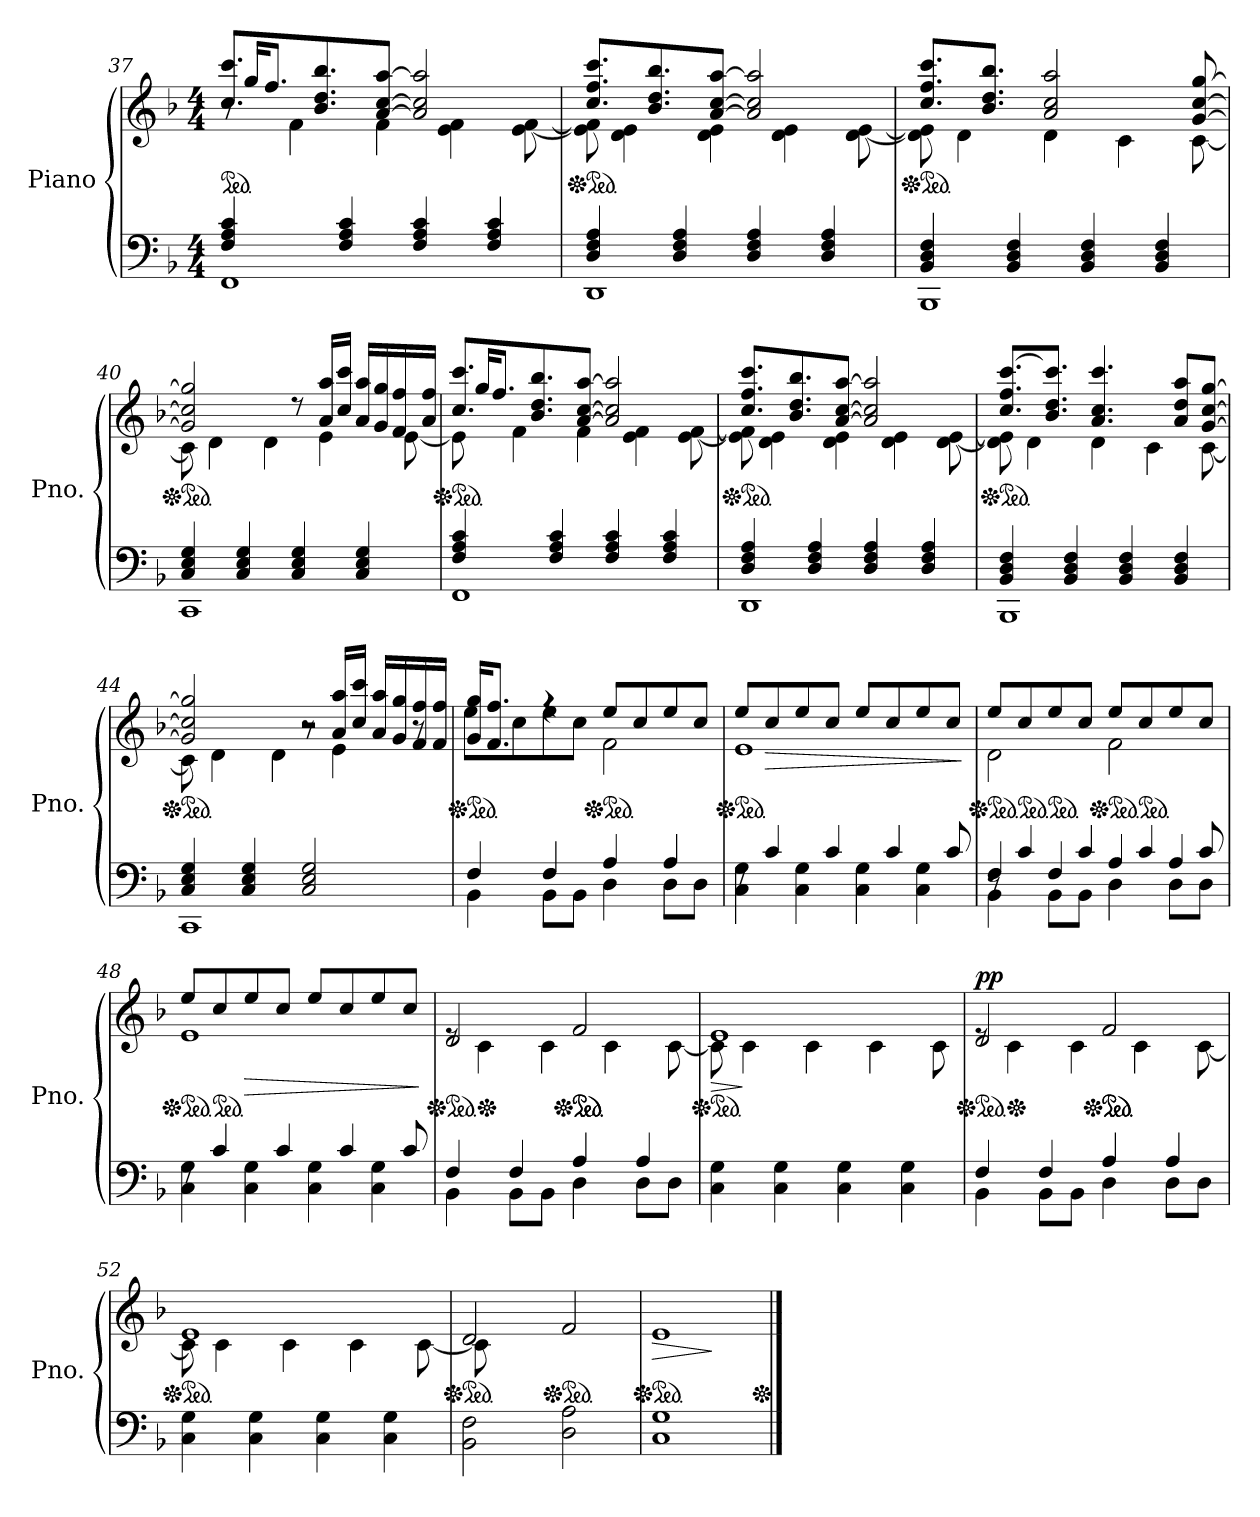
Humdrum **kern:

**kern	**kern	**dynam
*part1	*part1	*part1
*staff2	*staff1	*staff1/2
*I"Piano	*	*
*I'Pno.	*	*
*clefF4	*clefG2	*
*k[b-]	*k[b-]	*
*M4/4	*M4/4	*
=37	=37	=37
*^	*	*
*	*	*ped	*
*	*	*^	*
*	*	*	*^	*
4F/ 4A/ 4c/	1FF	8.cc/ 8.ccc/L	8r	16gg/KL	.
.	.	.	.	8.ff/J	.
.	.	.	4f\	.	.
.	.	8.b-/ 8.dd/ 8.bb-/	.	.	.
4F/ 4A/ 4c/	.	.	.	2.ryy	.
.	.	[8a/ [8cc/ [8aa/J	4f\	.	.
4F/ 4A/ 4c/	.	2a/] 2cc/] 2aa/]	.	.	.
.	.	.	4e\ 4f\	.	.
4F/ 4A/ 4c/	.	.	.	.	.
.	.	.	[8e\ [8f\	.	.
*	*	*v	*v	*v	*
!!LO:LB:g=z
=38	=38	=38	=38
*	*	*Xped	*
*	*	*ped	*
*	*	*^	*
4D/ 4F/ 4A/	1DD	8.cc/ 8.ff/ 8.ccc/L	8e\] 8f\]	.
.	.	.	4d\ 4e\	.
.	.	8.b-/ 8.dd/ 8.bb-/	.	.
4D/ 4F/ 4A/	.	.	.	.
.	.	[8a/ [8cc/ [8aa/J	4d\ 4e\	.
4D/ 4F/ 4A/	.	2a/] 2cc/] 2aa/]	.	.
.	.	.	4d\ 4e\	.
4D/ 4F/ 4A/	.	.	.	.
.	.	.	[8d\ [8e\	.
=39	=39	=39	=39	=39
*	*	*Xped	*	*
*	*	*ped	*	*
4BB-/ 4D/ 4F/	1BBB-	8.cc/ 8.ff/ 8.ccc/L	8d\] 8e\]	.
.	.	.	4d\	.
.	.	8.b-/ 8.dd/ 8.bb-/J	.	.
4BB-/ 4D/ 4F/	.	.	.	.
.	.	2a/ 2cc/ 2aa/	4d\	.
4BB-/ 4D/ 4F/	.	.	.	.
.	.	.	4c\	.
4BB-/ 4D/ 4F/	.	.	.	.
.	.	[8g/ [8cc/ [8gg/	[8c\	.
=40	=40	=40	=40	=40
*	*	*Xped	*	*
*	*	*ped	*	*
4C/ 4E/ 4G/	1CC	2g/] 2cc/] 2gg/]	8c\]	.
.	.	.	4d\	.
4C/ 4E/ 4G/	.	.	.	.
.	.	.	4d\	.
4C/ 4E/ 4G/	.	8r	.	.
.	.	16a/ 16aa/LL	4e\	.
.	.	16cc/ 16ccc/JJ	.	.
4C/ 4E/ 4G/	.	16a/ 16aa/LL	.	.
.	.	16g/ 16gg/	.	.
.	.	16f/ 16ff/	[8e\	.
.	.	16a/ 16ff/JJ	.	.
*	*	*v	*v	*
=41	=41	=41	=41
*	*	*Xped	*
*	*	*ped	*
*	*	*^	*
*	*	*	*^	*
4F/ 4A/ 4c/	1FF	8.cc/ 8.ccc/L	8e\]	16gg/KL	.
.	.	.	.	8.ff/J	.
.	.	.	4f\	.	.
.	.	8.b-/ 8.dd/ 8.bb-/	.	.	.
4F/ 4A/ 4c/	.	.	.	2.ryy	.
.	.	[8a/ [8cc/ [8aa/J	4f\	.	.
4F/ 4A/ 4c/	.	2a/] 2cc/] 2aa/]	.	.	.
.	.	.	4e\ 4f\	.	.
4F/ 4A/ 4c/	.	.	.	.	.
.	.	.	[8e\ [8f\	.	.
*	*	*v	*v	*v	*
!!LO:PB:g=z
=42	=42	=42	=42
*	*	*Xped	*
*	*	*ped	*
*	*	*^	*
4D/ 4F/ 4A/	1DD	8.cc/ 8.ff/ 8.ccc/L	8e\] 8f\]	.
.	.	.	4d\ 4e\	.
.	.	8.b-/ 8.dd/ 8.bb-/	.	.
4D/ 4F/ 4A/	.	.	.	.
.	.	[8a/ [8cc/ [8aa/J	4d\ 4e\	.
4D/ 4F/ 4A/	.	2a/] 2cc/] 2aa/]	.	.
.	.	.	4d\ 4e\	.
4D/ 4F/ 4A/	.	.	.	.
.	.	.	[8d\ [8e\	.
=43	=43	=43	=43	=43
*	*	*Xped	*	*
*	*	*ped	*	*
4BB-/ 4D/ 4F/	1BBB-	8.cc/ 8.ff/ [8.ccc/L	8d\] 8e\]	.
.	.	.	4d\	.
.	.	8.b-/ 8.dd/ 8.ccc/]J	.	.
4BB-/ 4D/ 4F/	.	.	.	.
.	.	4.a/ 4.cc/ 4.ccc/	4d\	.
4BB-/ 4D/ 4F/	.	.	.	.
.	.	.	4c\	.
4BB-/ 4D/ 4F/	.	8a/ 8dd/ 8aa/L	.	.
.	.	[8g/ [8cc/ [8gg/J	[8c\	.
*	*	*v	*v	*
=44	=44	=44	=44
*	*	*Xped	*
*	*	*ped	*
*	*	*^	*
*	*	*	*^	*
4C/ 4E/ 4G/	1CC	2g/] 2cc/] 2gg/]	8c\]	2ryy	.
.	.	.	4d\	.	.
4C/ 4E/ 4G/	.	.	.	.	.
.	.	.	4d\	.	.
2C/ 2E/ 2G/	.	8r	.	2r	.
.	.	16a/ 16aa/LL	4e\	.	.
.	.	16cc/ 16ccc/JJ	.	.	.
.	.	16a/ 16aa/LL	.	.	.
.	.	16g/ 16gg/	.	.	.
.	.	16f/ 16ff/	8r	.	.
.	.	16f/ 16ff/JJ	.	.	.
*	*	*v	*v	*v	*
=45	=45	=45	=45
*	*	*Xped	*
*	*	*ped	*
*	*	*^	*
4F/	4BB-\	16g/ 16gg/KL	8ee\L	.
.	.	8.f/ 8.ff/J	.	.
.	.	.	8cc\	.
4F/	8BB-\L	4rff	8ee\	.
.	8BB-\J	.	8cc\J	.
*	*	*Xped	*	*
*	*	*ped	*	*
4A/	4D\	8ee/L	2f\	.
.	.	8cc/	.	.
4A/	8D\L	8ee/	.	.
.	8D\J	8cc/J	.	.
!!LO:LB:g=z	!!
=46	=46	=46	=46	=46
*	*	*Xped	*	*
*	*	*ped	*	*
8rF	4C\ 4G\	8ee/L	1e	.
!	!	!	!	!LO:HP:b
4c/	.	8cc/	.	>
.	4C\ 4G\	8ee/	.	.
4c/	.	8cc/J	.	.
.	4C\ 4G\	8ee/L	.	.
4c/	.	8cc/	.	.
.	4C\ 4G\	8ee/	.	.
8c/	.	8cc/J	.	.
*v	*v	*	*	*
*	*v	*v	*
.	.	]
=47	=47	=47
*^	*	*
*	*^	*	*
*	*	*	*Xped	*
*	*	*	*ped	*
*	*	*	*^	*
!	!	!	!	!	!LO:DY:b=2
!	!	!	!	!	!LO:DY:n=1:a
4F/	4BB-\	8r	8ee/L	2d\	mf mf
*	*	*	*ped	*	*
.	.	4c/	8cc/	.	.
*	*	*	*ped	*	*
4F/	8BB-\L	.	8ee/	.	.
.	8BB-\J	4c/	8cc/J	.	.
*	*	*	*Xped	*	*
*	*	*	*Xped	*	*
*	*	*	*ped	*	*
4A/	4D\	.	8ee/L	2f\	.
*	*	*	*ped	*	*
.	.	4c/	8cc/	.	.
4A/	8D\L	.	8ee/	.	.
.	8D\J	8c/	8cc/J	.	.
*	*v	*v	*	*	*
=48	=48	=48	=48	=48
*	*	*Xped	*	*
*	*	*Xped	*	*
*	*	*Xped	*	*
*	*	*ped	*	*
8rF	4C\ 4G\	8ee/L	1e	.
*	*	*ped	*	*
4c/	.	8cc/	.	.
!	!	!	!	!LO:HP:b
.	4C\ 4G\	8ee/	.	>
4c/	.	8cc/J	.	.
.	4C\ 4G\	8ee/L	.	.
4c/	.	8cc/	.	.
.	4C\ 4G\	8ee/	.	.
8c/	.	8cc/J	.	.
*v	*v	*	*	*
*	*v	*v	*
.	.	]
=49	=49	=49
*^	*	*
*	*	*Xped	*
*	*	*Xped	*
*	*	*ped	*
*	*	*^	*
!	!	!	!	!LO:DY:b=2
!	!	!	!	!LO:DY:n=1:a
4F/	4BB-\	2d/	8re	mp mp
*	*	*Xped	*	*
.	.	.	4c\	.
4F/	8BB-\L	.	.	.
.	8BB-\J	.	4c\	.
*	*	*Xped	*	*
*	*	*ped	*	*
*	*	*ped	*	*
4A/	4D\	2f/	.	.
.	.	.	4c\	.
4A/	8D\L	.	.	.
.	8D\J	.	[8c\	.
*v	*v	*	*	*
=50	=50	=50	=50
*	*Xped	*	*
*	*ped	*	*
*^	*	*	*
!	!	!	!	!LO:HP:b
*v	*v	*	*	*
4C\ 4G\	1e	8c\]	>
.	.	4c\	]
4C\ 4G\	.	.	.
.	.	4c\	.
4C\ 4G\	.	.	.
.	.	4c\	.
4C\ 4G\	.	.	.
.	.	8c\	.
!!LO:LB:g=z	!!
=51	=51	=51	=51
*^	*	*	*
*	*	*Xped	*	*
*	*	*ped	*	*
!	!	!	!	!LO:DY:b=2
!	!	!	!	!LO:DY:n=1:a
4F/	4BB-\	2d/	8re	p p
*	*	*Xped	*	*
.	.	.	4c\	.
4F/	8BB-\L	.	.	.
.	8BB-\J	.	4c\	.
*	*	*Xped	*	*
*	*	*ped	*	*
*	*	*ped	*	*
4A/	4D\	2f/	.	.
.	.	.	4c\	.
4A/	8D\L	.	.	.
.	8D\J	.	[8c\	.
*v	*v	*	*	*
=52	=52	=52	=52
*	*Xped	*	*
*	*ped	*	*
4C\ 4G\	1e	8c\]	.
.	.	4c\	.
4C\ 4G\	.	.	.
.	.	4c\	.
4C\ 4G\	.	.	.
.	.	4c\	.
4C\ 4G\	.	.	.
.	.	[8c\	.
=53	=53	=53	=53
*	*Xped	*	*
*	*ped	*	*
2BB-\ 2F\	2d/	8c\]	.
.	.	2..ryy	.
*	*Xped	*	*
*	*ped	*	*
2D\ 2A\	2f/	.	.
*	*v	*v	*
=54	=54	=54
*	*Xped	*
*	*ped	*
!	!	!LO:HP:b
1C 1G	1e	>
.	.	]
*	*Xped	*
==	==	==
*-	*-	*-
